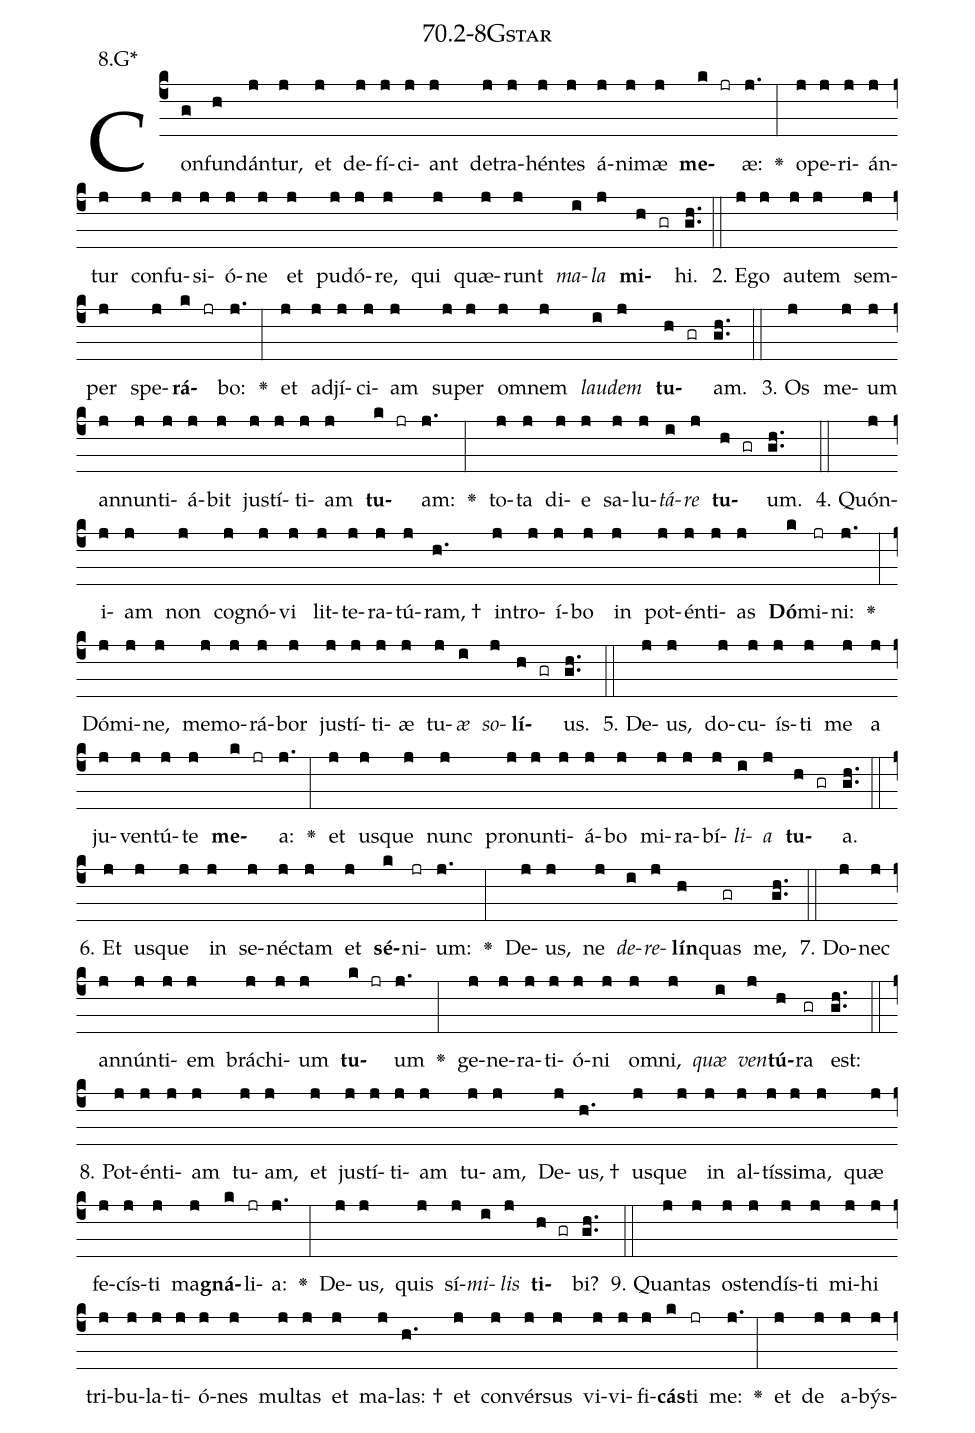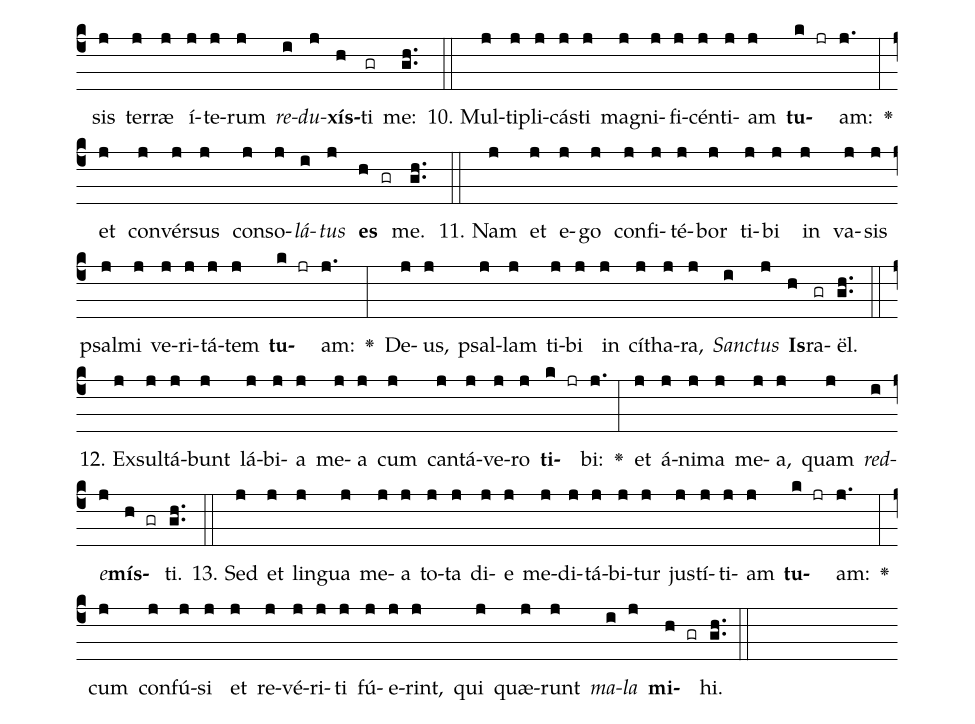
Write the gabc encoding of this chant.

name: 70.2-8Gstar;
annotation: 8.G*;
%%
(c4)Con(g)fun(h)dán(j)tur,(j) et(j) de(j)fí(j)ci(j)ant(j) de(j)tra(j)hén(j)tes(j) á(j)ni(j)mæ(j) <b>me</b>(k jr)æ:(j.) <v>\greheightstar</v>(:) o(j)pe(j)ri(j)án(j)tur(j) con(j)fu(j)si(j)ó(j)ne(j) et(j) pu(j)dó(j)re,(j) qui(j) quæ(j)runt(j) <i>ma</i>(i)<i>la</i>(j) <b>mi</b>(h gr)hi.(gh..) (::)
2. E(j)go(j) au(j)tem(j) sem(j)per(j) spe(j)<b>rá</b>(k jr)bo:(j.) <v>\greheightstar</v>(:) et(j) ad(j)jí(j)ci(j)am(j) su(j)per(j) om(j)nem(j) <i>lau</i>(i)<i>dem</i>(j) <b>tu</b>(h gr)am.(gh..) (::)
3. Os(j) me(j)um(j) an(j)nun(j)ti(j)á(j)bit(j) jus(j)tí(j)ti(j)am(j) <b>tu</b>(k jr)am:(j.) <v>\greheightstar</v>(:) to(j)ta(j) di(j)e(j) sa(j)lu(j)<i>tá</i>(i)<i>re</i>(j) <b>tu</b>(h gr)um.(gh..) (::)
4. Quón(j)i(j)am(j) non(j) co(j)gnó(j)vi(j) lit(j)te(j)ra(j)tú(j)ram, †(h.) in(j)tro(j)í(j)bo(j) in(j) pot(j)én(j)ti(j)as(j) <b>Dó</b>(k)mi(jr)ni:(j.) <v>\greheightstar</v>(:) Dó(j)mi(j)ne,(j) me(j)mo(j)rá(j)bor(j) jus(j)tí(j)ti(j)æ(j) tu(j)<i>æ</i>(i) <i>so</i>(j)<b>lí</b>(h gr)us.(gh..) (::)
5. De(j)us,(j) do(j)cu(j)ís(j)ti(j) me(j) a(j) ju(j)ven(j)tú(j)te(j) <b>me</b>(k jr)a:(j.) <v>\greheightstar</v>(:) et(j) us(j)que(j) nunc(j) pro(j)nun(j)ti(j)á(j)bo(j) mi(j)ra(j)bí(j)<i>li</i>(i)<i>a</i>(j) <b>tu</b>(h gr)a.(gh..) (::)
6. Et(j) us(j)que(j) in(j) se(j)néc(j)tam(j) et(j) <b>sé</b>(k)ni(jr)um:(j.) <v>\greheightstar</v>(:) De(j)us,(j) ne(j) <i>de</i>(i)<i>re</i>(j)<b>lín</b>(h)quas(gr) me,(gh..) (::)
7. Do(j)nec(j) an(j)nún(j)ti(j)em(j) brá(j)chi(j)um(j) <b>tu</b>(k jr)um(j.) <v>\greheightstar</v>(:) ge(j)ne(j)ra(j)ti(j)ó(j)ni(j) om(j)ni,(j) <i>quæ</i>(i) <i>ven</i>(j)<b>tú</b>(h)ra(gr) est:(gh..) (::)
8. Pot(j)én(j)ti(j)am(j) tu(j)am,(j) et(j) jus(j)tí(j)ti(j)am(j) tu(j)am,(j) De(j)us, †(h.) us(j)que(j) in(j) al(j)tís(j)si(j)ma,(j) quæ(j) fe(j)cís(j)ti(j) ma(j)<b>gná</b>(k)li(jr)a:(j.) <v>\greheightstar</v>(:) De(j)us,(j) quis(j) sí(j)<i>mi</i>(i)<i>lis</i>(j) <b>ti</b>(h gr)bi?(gh..) (::)
9. Quan(j)tas(j) os(j)ten(j)dís(j)ti(j) mi(j)hi(j) tri(j)bu(j)la(j)ti(j)ó(j)nes(j) mul(j)tas(j) et(j) ma(j)las: †(h.) et(j) con(j)vér(j)sus(j) vi(j)vi(j)fi(j)<b>cás</b>(k)ti(jr) me:(j.) <v>\greheightstar</v>(:) et(j) de(j) a(j)býs(j)sis(j) ter(j)ræ(j) í(j)te(j)rum(j) <i>re</i>(i)<i>du</i>(j)<b>xís</b>(h)ti(gr) me:(gh..) (::)
10. Mul(j)ti(j)pli(j)cás(j)ti(j) ma(j)gni(j)fi(j)cén(j)ti(j)am(j) <b>tu</b>(k jr)am:(j.) <v>\greheightstar</v>(:) et(j) con(j)vér(j)sus(j) con(j)so(j)<i>lá</i>(i)<i>tus</i>(j) <b>es</b>(h gr) me.(gh..) (::)
11. Nam(j) et(j) e(j)go(j) con(j)fi(j)té(j)bor(j) ti(j)bi(j) in(j) va(j)sis(j) psal(j)mi(j) ve(j)ri(j)tá(j)tem(j) <b>tu</b>(k jr)am:(j.) <v>\greheightstar</v>(:) De(j)us,(j) psal(j)lam(j) ti(j)bi(j) in(j) cí(j)tha(j)ra,(j) <i>Sanc</i>(i)<i>tus</i>(j) <b>Is</b>(h)ra(gr)ël.(gh..) (::)
12. Ex(j)sul(j)tá(j)bunt(j) lá(j)bi(j)a(j) me(j)a(j) cum(j) can(j)tá(j)ve(j)ro(j) <b>ti</b>(k jr)bi:(j.) <v>\greheightstar</v>(:) et(j) á(j)ni(j)ma(j) me(j)a,(j) quam(j) <i>red</i>(i)<i>e</i>(j)<b>mís</b>(h gr)ti.(gh..) (::)
13. Sed(j) et(j) lin(j)gua(j) me(j)a(j) to(j)ta(j) di(j)e(j) me(j)di(j)tá(j)bi(j)tur(j) jus(j)tí(j)ti(j)am(j) <b>tu</b>(k jr)am:(j.) <v>\greheightstar</v>(:) cum(j) con(j)fú(j)si(j) et(j) re(j)vé(j)ri(j)ti(j) fú(j)e(j)rint,(j) qui(j) quæ(j)runt(j) <i>ma</i>(i)<i>la</i>(j) <b>mi</b>(h gr)hi.(gh..) (::)
